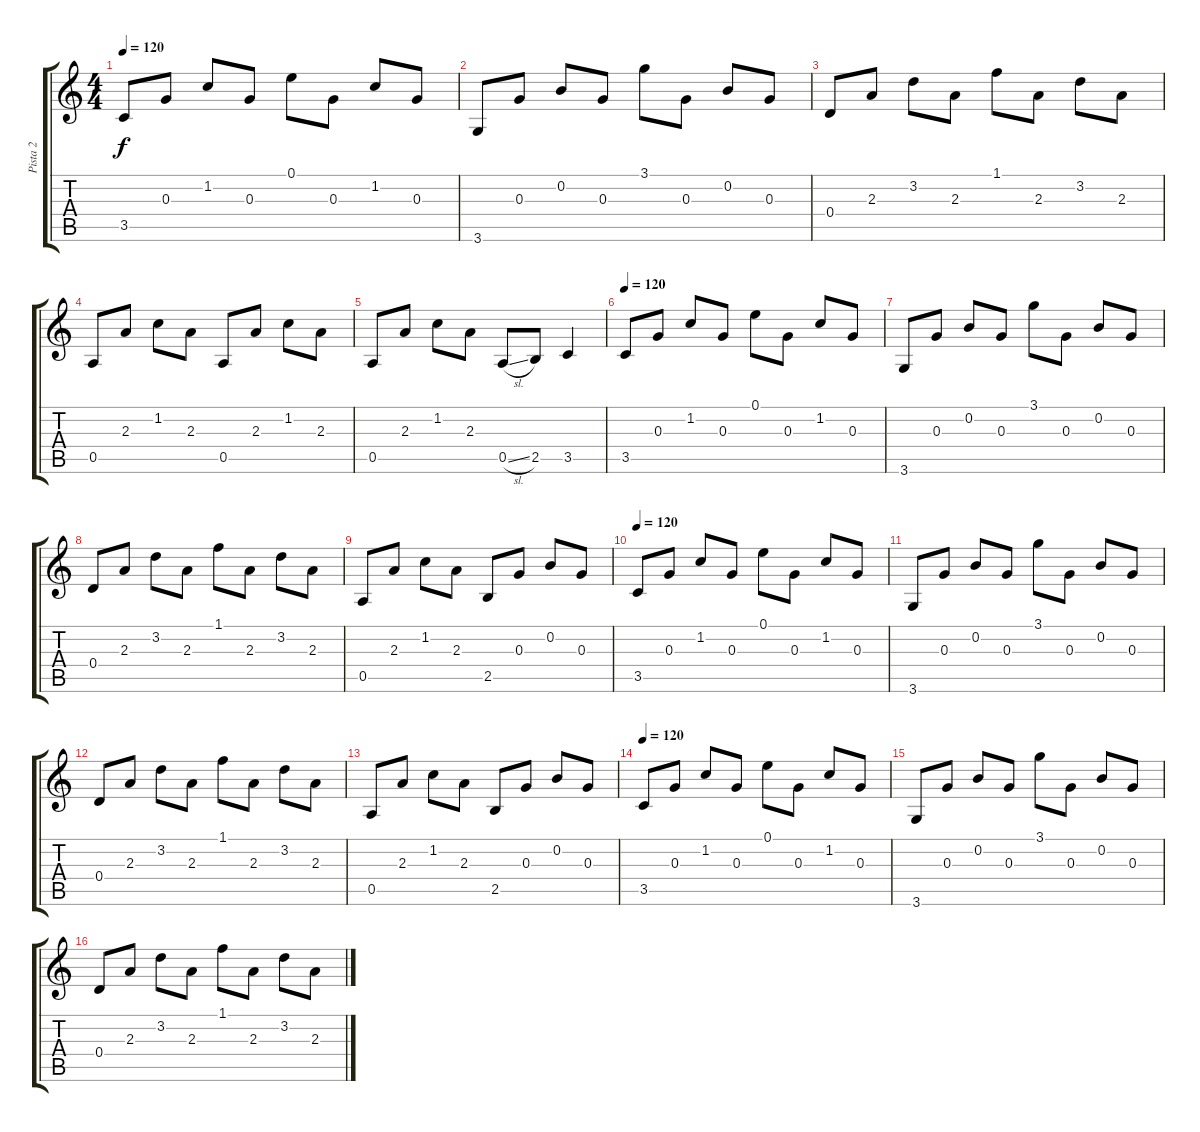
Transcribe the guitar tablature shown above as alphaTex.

\track ("Pista 2" "Pista 2") {instrument acousticguitarsteel}
\staff {score tabs}
\tuning (E4 B3 G3 D3 A2 E2) {hide}
\ts (4 4)
\tempo 120
\clef g2
\ks c
3.5.8{dy f} 0.3.8 1.2.8 0.3.8 0.1.8 0.3.8 1.2.8 0.3.8 |
3.6.8 0.3.8 0.2.8 0.3.8 3.1.8 0.3.8 0.2.8 0.3.8 |
0.4.8 2.3.8 3.2.8 2.3.8 1.1.8 2.3.8 3.2.8 2.3.8 |
0.5.8 2.3.8 1.2.8 2.3.8 0.5.8 2.3.8 1.2.8 2.3.8 |
0.5.8 2.3.8 1.2.8 2.3.8 0.5{sl}.8 2.5.8 3.5.4 |
\tempo 120
3.5.8 0.3.8 1.2.8 0.3.8 0.1.8 0.3.8 1.2.8 0.3.8 |
3.6.8 0.3.8 0.2.8 0.3.8 3.1.8 0.3.8 0.2.8 0.3.8 |
0.4.8 2.3.8 3.2.8 2.3.8 1.1.8 2.3.8 3.2.8 2.3.8 |
0.5.8 2.3.8 1.2.8 2.3.8 2.5.8 0.3.8 0.2.8 0.3.8 |
\tempo 120
3.5.8 0.3.8 1.2.8 0.3.8 0.1.8 0.3.8 1.2.8 0.3.8 |
3.6.8 0.3.8 0.2.8 0.3.8 3.1.8 0.3.8 0.2.8 0.3.8 |
0.4.8 2.3.8 3.2.8 2.3.8 1.1.8 2.3.8 3.2.8 2.3.8 |
0.5.8 2.3.8 1.2.8 2.3.8 2.5.8 0.3.8 0.2.8 0.3.8 |
\tempo 120
3.5.8 0.3.8 1.2.8 0.3.8 0.1.8 0.3.8 1.2.8 0.3.8 |
3.6.8 0.3.8 0.2.8 0.3.8 3.1.8 0.3.8 0.2.8 0.3.8 |
0.4.8 2.3.8 3.2.8 2.3.8 1.1.8 2.3.8 3.2.8 2.3.8
